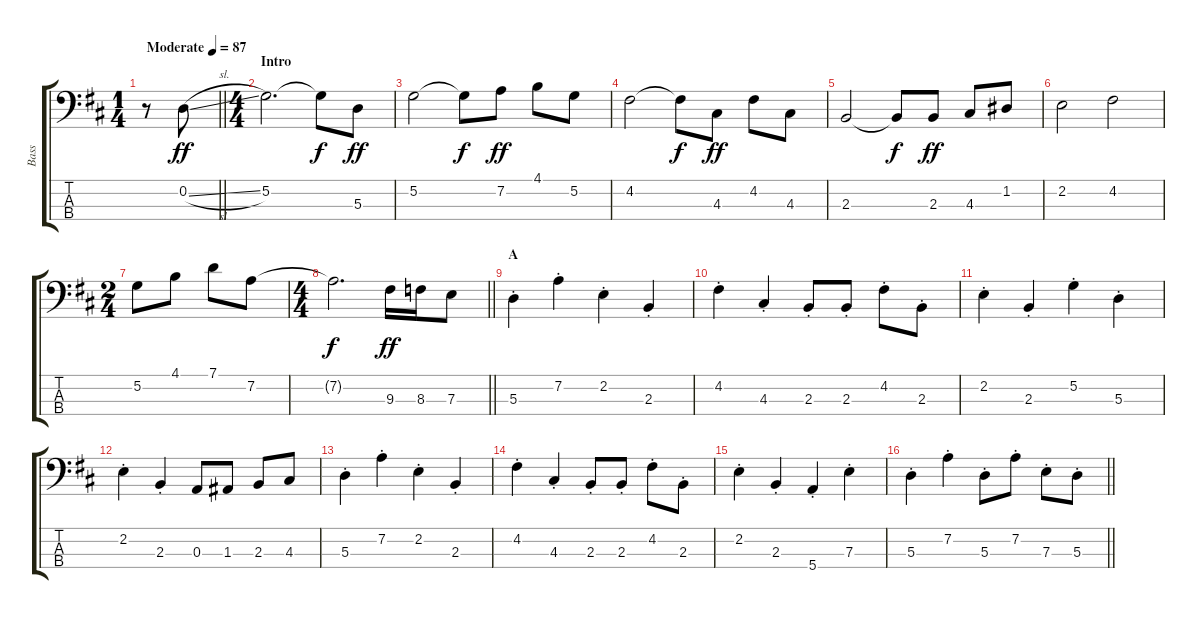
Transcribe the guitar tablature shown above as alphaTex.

\track ("Bass" "Bass") {instrument electricbasspick}
\staff {score tabs}
\tuning (G2 D2 A1 E1) {hide}
\ts (1 4)
\tempo (87 "Moderate")
\clef f4
\barLineRight lightlight
\ks d
r.8{dy ff instrument electricbasspick} 0.2{sl}.8 |
\ts (4 4)
\section ("" "Intro")
5.2.2{d} 5.2{t}.8{dy f} 5.3.8{dy ff} |
5.2.2 5.2{t}.8{dy f} 7.2.8{dy ff} 4.1.8 5.2.8 |
4.2.2 4.2{t}.8{dy f} 4.3.8{dy ff} 4.2.8 4.3.8 |
2.3.2 2.3{t}.8{dy f} 2.3.8{dy ff} 4.3.8 1.2.8 |
2.2.2 4.2.2 |
\ts (2 4)
5.2.8 4.1.8 7.1.8 7.2.8 |
\ts (4 4)
\barLineRight lightlight
7.2{t}.2{d dy f} 9.3.16{dy ff} 8.3.16 7.3.8 |
\section ("" "A")
5.3{st}.4 7.2{st}.4 2.2{st}.4 2.3{st}.4 |
4.2{st}.4 4.3{st}.4 2.3{st}.8 2.3{st}.8 4.2{st}.8 2.3{st}.8 |
2.2{st}.4 2.3{st}.4 5.2{st}.4 5.3{st}.4 |
2.2{st}.4 2.3{st}.4 0.3.8 1.3.8 2.3.8 4.3.8 |
5.3{st}.4 7.2{st}.4 2.2{st}.4 2.3{st}.4 |
4.2{st}.4 4.3{st}.4 2.3{st}.8 2.3{st}.8 4.2{st}.8 2.3{st}.8 |
2.2{st}.4 2.3{st}.4 5.4{st}.4 7.3{st}.4 |
\barLineRight lightlight
5.3{st}.4 7.2{st}.4 5.3{st}.8 7.2{st}.8 7.3{st}.8 5.3{st}.8
